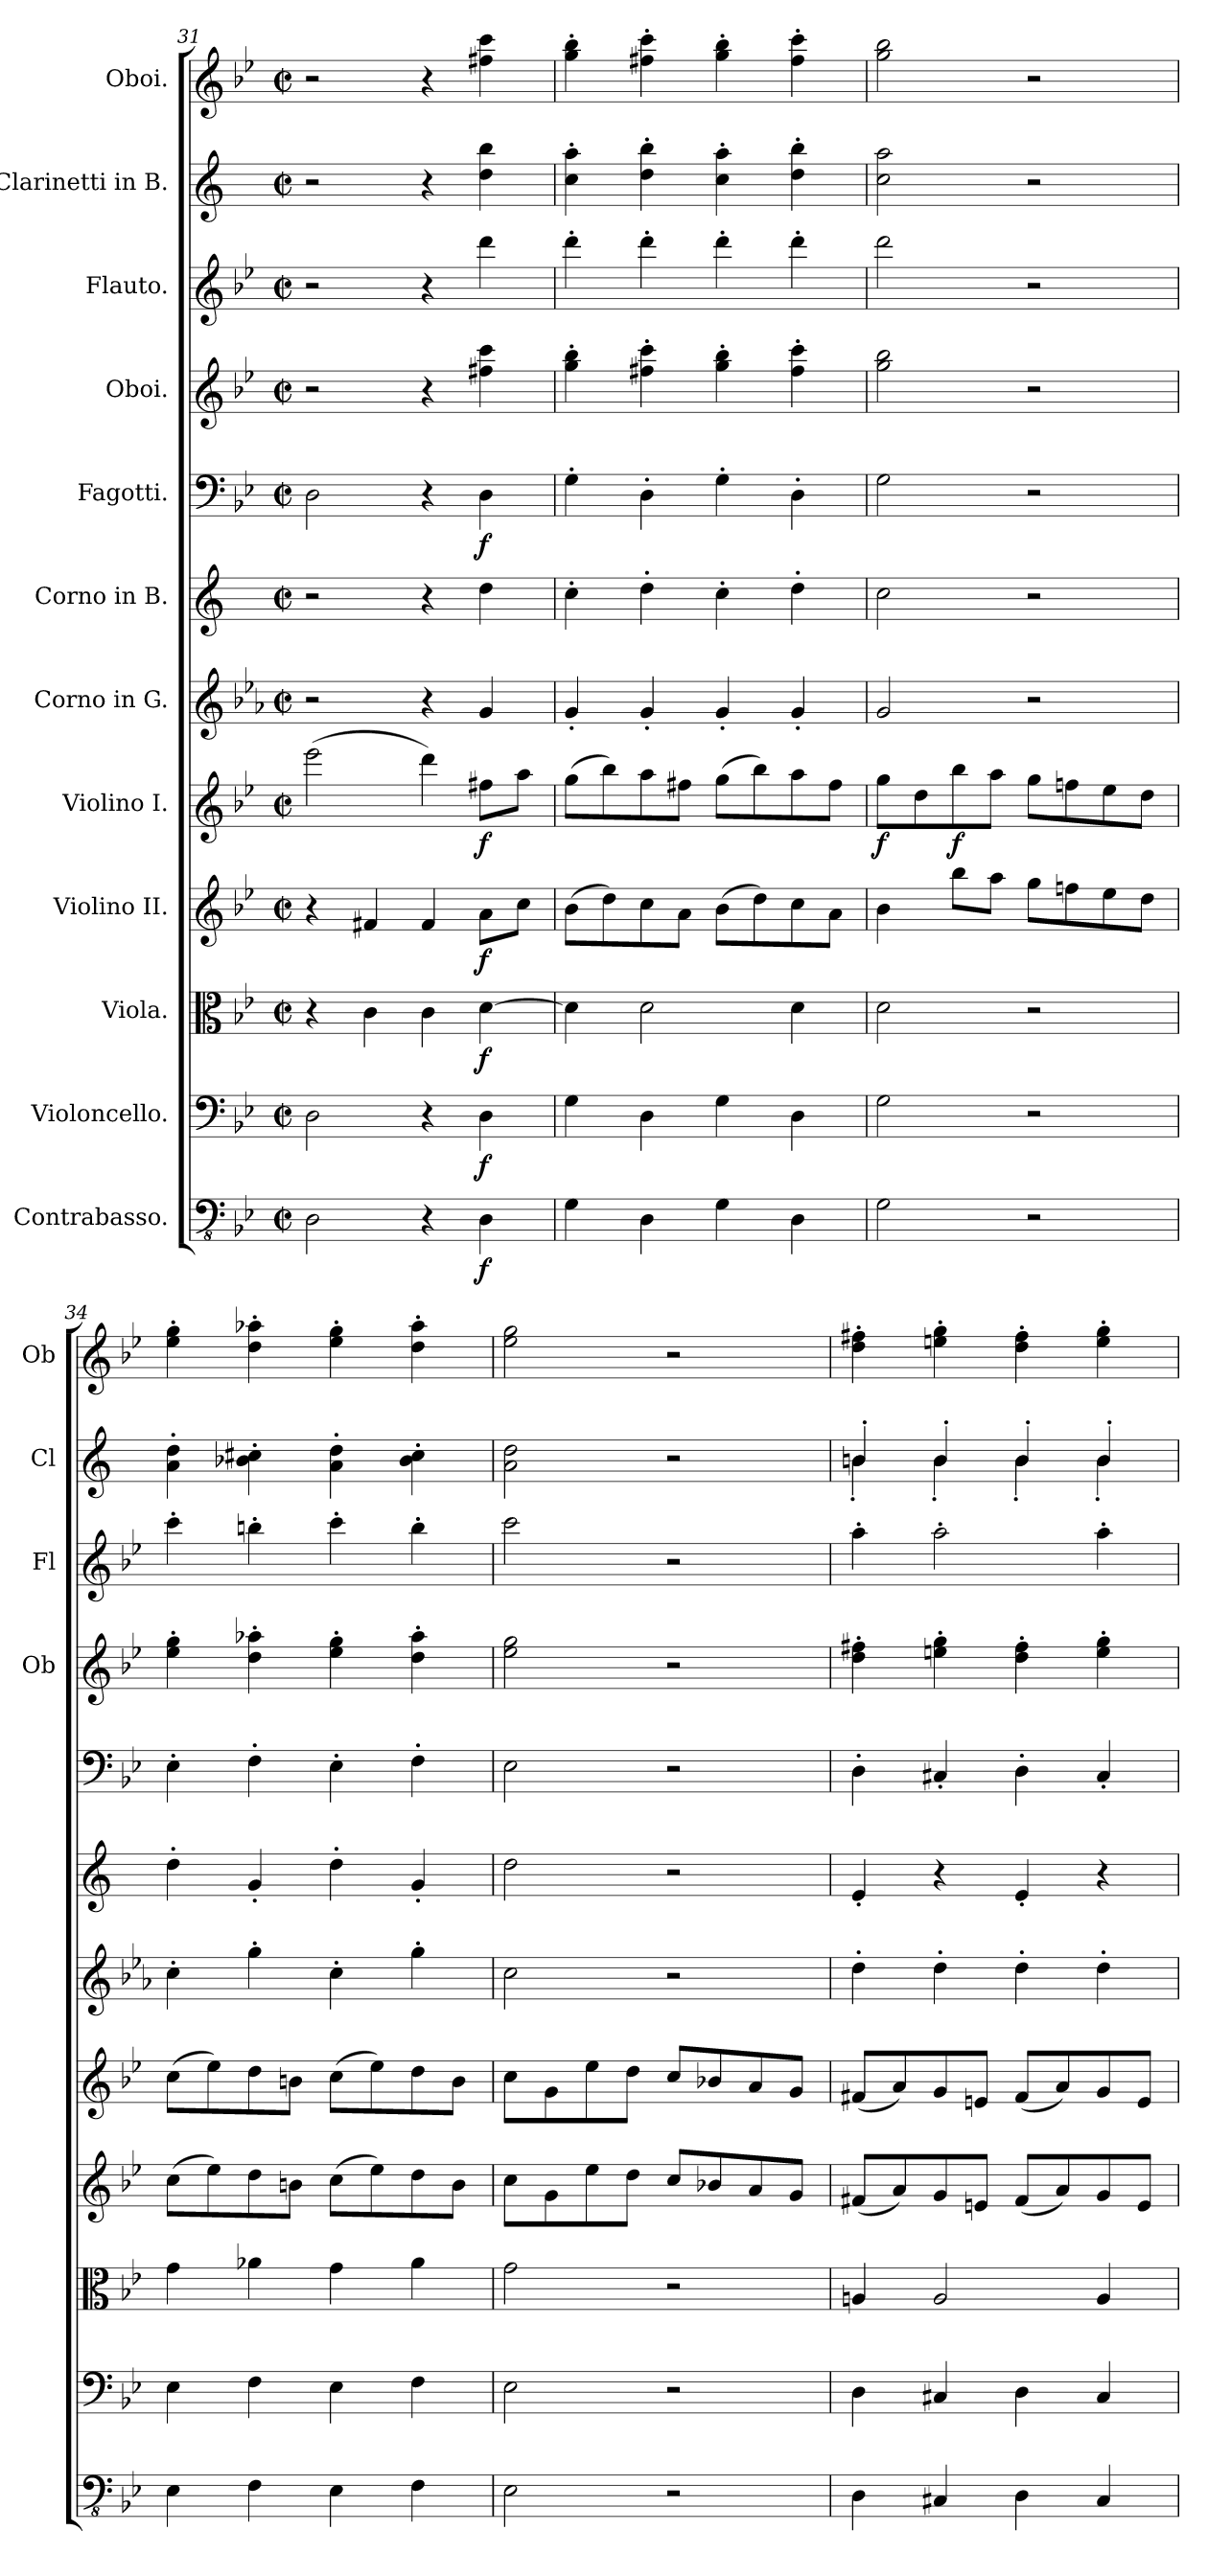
**kern	**dynam	**kern	**dynam	**kern	**dynam	**kern	**dynam	**kern	**dynam	**kern	**kern	**kern	**dynam	**kern	**kern	**kern	**kern
*part12	*part12	*part11	*part11	*part10	*part10	*part9	*part9	*part8	*part8	*part7	*part6	*part5	*part5	*part4	*part3	*part2	*part1
*staff12	*staff12	*staff11	*staff11	*staff10	*staff10	*staff9	*staff9	*staff8	*staff8	*staff7	*staff6	*staff5	*staff5	*staff4	*staff3	*staff2	*staff1
*I"Contrabasso.	*	*I"Violoncello.	*	*I"Viola.	*	*I"Violino II.	*	*I"Violino I.	*	*I"Corno in G.	*I"Corno in B.	*I"Fagotti.	*	*I"Oboi.	*I"Flauto.	*I"Clarinetti in B.	*I"Oboi.
*	*	*	*	*	*	*	*	*	*	*	*	*	*	*I'Ob	*I'Fl	*I'Cl	*I'Ob
*clefFv4	*	*clefF4	*	*clefC3	*	*clefG2	*	*clefG2	*	*clefG2	*clefG2	*clefF4	*	*clefG2	*clefG2	*clefG2	*clefG2
*	*	*	*	*	*	*	*	*	*	*ITrd3c5	*ITrd1c2	*	*	*	*	*ITrd1c2	*
*k[b-e-]	*	*k[b-e-]	*	*k[b-e-]	*	*k[b-e-]	*	*k[b-e-]	*	*k[b-e-]	*k[b-e-]	*k[b-e-]	*	*k[b-e-]	*k[b-e-]	*k[b-e-]	*k[b-e-]
*M2/2	*	*M2/2	*	*M2/2	*	*M2/2	*	*M2/2	*	*M2/2	*M2/2	*M2/2	*	*M2/2	*M2/2	*M2/2	*M2/2
*met(c|)	*	*met(c|)	*	*met(c|)	*	*met(c|)	*	*met(c|)	*	*met(c|)	*met(c|)	*met(c|)	*	*met(c|)	*met(c|)	*met(c|)	*met(c|)
=31	=31	=31	=31	=31	=31	=31	=31	=31	=31	=31	=31	=31	=31	=31	=31	=31	=31
2DD\	.	2D\	.	4r	.	4r	.	(>2eee-\	.	2r	2r	2D\	.	2r	2r	2r	2r
.	.	.	.	4c\	.	4f#X/	.	.	.	.	.	.	.	.	.	.	.
4r	.	4r	.	4c\	.	4f#/	.	4ddd\)	.	4r	4r	4r	.	4r	4r	4r	4r
!	!LO:DY:b	!	!LO:DY:b	!	!LO:DY:b	!	!LO:DY:b	!	!LO:DY:b	!	!	!	!LO:DY:b	!	!	!	!
4DD\	f	4D\	f	[4d\	f	8a\L	f	8ff#X\L	f	4d/	4cc\	4D\	f	4ff#X\ 4ccc\	4ddd\	4cc\ 4aa\	4ff#X\ 4ccc\
.	.	.	.	.	.	8cc\J	.	8aa\J	.	.	.	.	.	.	.	.	.
=32	=32	=32	=32	=32	=32	=32	=32	=32	=32	=32	=32	=32	=32	=32	=32	=32	=32
4GG\	.	4G\	.	4d\]	.	(>8b-\L	.	(>8gg\L	.	4d'/	4b-'\	4G'\	.	4gg\' 4bb-\'	4ddd'\	4b-\' 4gg\'	4gg\' 4bb-\'
.	.	.	.	.	.	8dd\)	.	8bb-\)	.	.	.	.	.	.	.	.	.
4DD\	.	4D\	.	2d\	.	8cc\	.	8aa\	.	4d'/	4cc'\	4D'\	.	4ff#X\' 4ccc\'	4ddd'\	4cc\' 4aa\'	4ff#X\' 4ccc\'
.	.	.	.	.	.	8a\J	.	8ff#X\J	.	.	.	.	.	.	.	.	.
4GG\	.	4G\	.	.	.	(>8b-\L	.	(>8gg\L	.	4d'/	4b-'\	4G'\	.	4gg\' 4bb-\'	4ddd'\	4b-\' 4gg\'	4gg\' 4bb-\'
.	.	.	.	.	.	8dd\)	.	8bb-\)	.	.	.	.	.	.	.	.	.
4DD\	.	4D\	.	4d\	.	8cc\	.	8aa\	.	4d'/	4cc'\	4D'\	.	4ff#\' 4ccc\'	4ddd'\	4cc\' 4aa\'	4ff#\' 4ccc\'
.	.	.	.	.	.	8a\J	.	8ff#\J	.	.	.	.	.	.	.	.	.
=33	=33	=33	=33	=33	=33	=33	=33	=33	=33	=33	=33	=33	=33	=33	=33	=33	=33
!	!	!	!	!	!	!	!	!	!LO:DY:b	!	!	!	!	!	!	!	!
2GG\	.	2G\	.	2d\	.	4b-\	.	8gg\L	f	2d/	2b-\	2G\	.	2gg\ 2bb-\	2ddd\	2b-\ 2gg\	2gg\ 2bb-\
.	.	.	.	.	.	.	.	8dd\	.	.	.	.	.	.	.	.	.
!	!	!	!	!	!	!	!	!	!LO:DY:b	!	!	!	!	!	!	!	!
.	.	.	.	.	.	8bb-\L	.	8bb-\	f	.	.	.	.	.	.	.	.
.	.	.	.	.	.	8aa\J	.	8aa\J	.	.	.	.	.	.	.	.	.
2r	.	2r	.	2r	.	8gg\L	.	8gg\L	.	2r	2r	2r	.	2r	2r	2r	2r
.	.	.	.	.	.	8ffn\	.	8ffn\	.	.	.	.	.	.	.	.	.
.	.	.	.	.	.	8ee-\	.	8ee-\	.	.	.	.	.	.	.	.	.
.	.	.	.	.	.	8dd\J	.	8dd\J	.	.	.	.	.	.	.	.	.
=34	=34	=34	=34	=34	=34	=34	=34	=34	=34	=34	=34	=34	=34	=34	=34	=34	=34
4EE-\	.	4E-\	.	4g\	.	(>8cc\L	.	(>8cc\L	.	4g'\	4cc'\	4E-'\	.	4ee-\' 4gg\'	4ccc'\	4g\' 4cc\'	4ee-\' 4gg\'
.	.	.	.	.	.	8ee-\)	.	8ee-\)	.	.	.	.	.	.	.	.	.
4FF\	.	4F\	.	4a-X\	.	8dd\	.	8dd\	.	4dd'\	4f'/	4F'\	.	4dd\' 4aa-X\'	4bbn'\	4a-X\' 4bn\'	4dd\' 4aa-X\'
.	.	.	.	.	.	8bn\J	.	8bn\J	.	.	.	.	.	.	.	.	.
4EE-\	.	4E-\	.	4g\	.	(>8cc\L	.	(>8cc\L	.	4g'\	4cc'\	4E-'\	.	4ee-\' 4gg\'	4ccc'\	4g\' 4cc\'	4ee-\' 4gg\'
.	.	.	.	.	.	8ee-\)	.	8ee-\)	.	.	.	.	.	.	.	.	.
4FF\	.	4F\	.	4a-\	.	8dd\	.	8dd\	.	4dd'\	4f'/	4F'\	.	4dd\' 4aa-\'	4bb'\	4a-\' 4b\'	4dd\' 4aa-\'
.	.	.	.	.	.	8b\J	.	8b\J	.	.	.	.	.	.	.	.	.
=35	=35	=35	=35	=35	=35	=35	=35	=35	=35	=35	=35	=35	=35	=35	=35	=35	=35
2EE-\	.	2E-\	.	2g\	.	8cc\L	.	8cc\L	.	2g\	2cc\	2E-\	.	2ee-\ 2gg\	2ccc\	2g\ 2cc\	2ee-\ 2gg\
.	.	.	.	.	.	8g\	.	8g\	.	.	.	.	.	.	.	.	.
.	.	.	.	.	.	8ee-\	.	8ee-\	.	.	.	.	.	.	.	.	.
.	.	.	.	.	.	8dd\J	.	8dd\J	.	.	.	.	.	.	.	.	.
2r	.	2r	.	2r	.	8cc/L	.	8cc/L	.	2r	2r	2r	.	2r	2r	2r	2r
.	.	.	.	.	.	8b-X/	.	8b-X/	.	.	.	.	.	.	.	.	.
.	.	.	.	.	.	8a/	.	8a/	.	.	.	.	.	.	.	.	.
.	.	.	.	.	.	8g/J	.	8g/J	.	.	.	.	.	.	.	.	.
=36	=36	=36	=36	=36	=36	=36	=36	=36	=36	=36	=36	=36	=36	=36	=36	=36	=36
*	*	*	*	*	*	*	*	*	*	*	*	*	*	*	*	*^	*
4DD\	.	4D\	.	4An/	.	(<8f#X/L	.	(<8f#X/L	.	4a'\	4d'/	4D'\	.	4dd\' 4ff#X\'	4aa'\	4an'/	4a'\	4dd\' 4ff#X\'
.	.	.	.	.	.	8a/)	.	8a/)	.	.	.	.	.	.	.	.	.	.
4CC#X/	.	4C#X/	.	2A/	.	8g/	.	8g/	.	4a'\	4r	4C#X'/	.	4een\' 4gg\'	2aa'\	4a'/	4a'\	4een\' 4gg\'
.	.	.	.	.	.	8en/J	.	8en/J	.	.	.	.	.	.	.	.	.	.
4DD\	.	4D\	.	.	.	(<8f#/L	.	(<8f#/L	.	4a'\	4d'/	4D'\	.	4dd\' 4ff#\'	.	4a'/	4a'\	4dd\' 4ff#\'
.	.	.	.	.	.	8a/)	.	8a/)	.	.	.	.	.	.	.	.	.	.
4CC#/	.	4C#/	.	4A/	.	8g/	.	8g/	.	4a'\	4r	4C#'/	.	4ee\' 4gg\'	4aa'\	4a'/	4a'\	4ee\' 4gg\'
.	.	.	.	.	.	8e/J	.	8e/J	.	.	.	.	.	.	.	.	.	.
*	*	*	*	*	*	*	*	*	*	*	*	*	*	*	*	*v	*v	*
=	=	=	=	=	=	=	=	=	=	=	=	=	=	=	=	=	=
*-	*-	*-	*-	*-	*-	*-	*-	*-	*-	*-	*-	*-	*-	*-	*-	*-	*-
